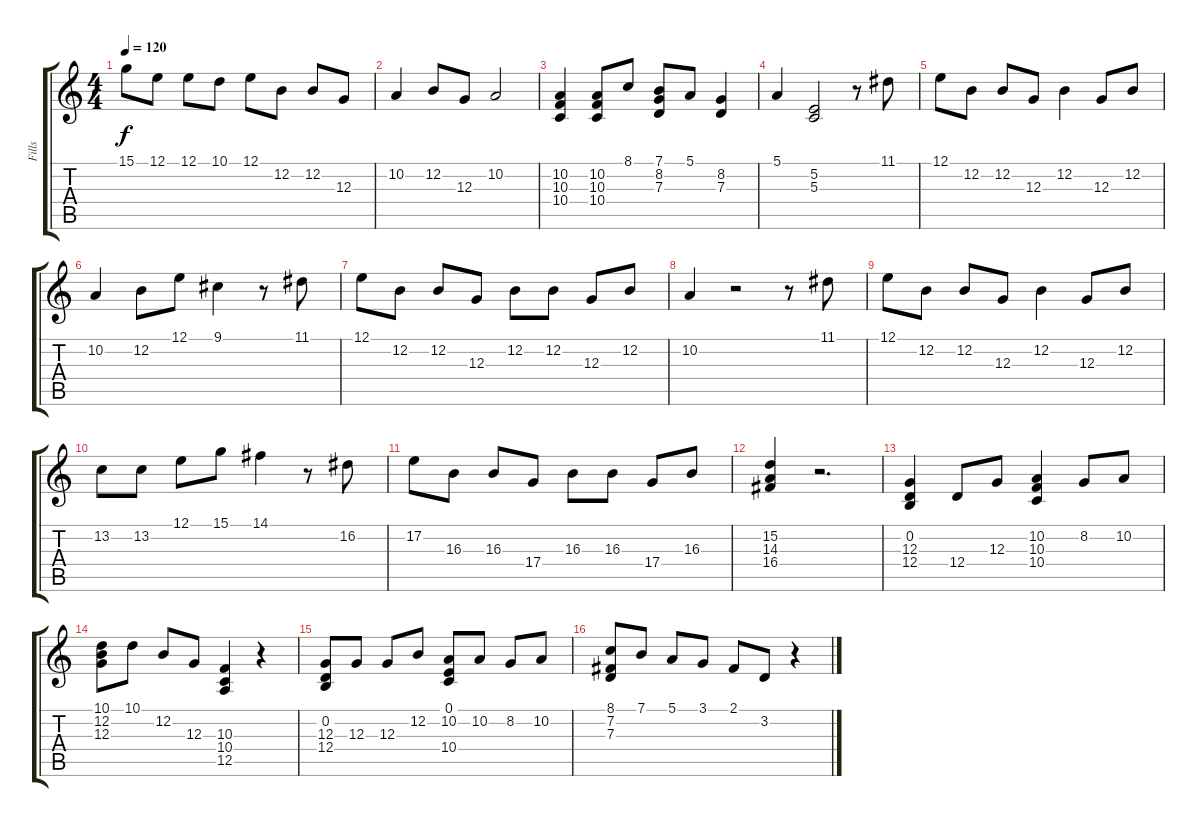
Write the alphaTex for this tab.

\track ("Fills" "Fills") {instrument rockorgan}
\staff {score tabs}
\tuning (E4 B3 G3 D3 A2 E2) {hide}
\ts (4 4)
\tempo 120
\clef g2
\ks c
15.1.8{dy f} 12.1.8 12.1.8 10.1.8 12.1.8 12.2.8 12.2.8 12.3.8 |
10.2.4 12.2.8 12.3.8 10.2.2 |
(10.2 10.3 10.4).4 (10.2 10.3 10.4).8 8.1.8 (7.1 8.2 7.3).8 5.1.8 (8.2 7.3).4 |
5.1.4 (5.2 5.3).2 r.8 11.1.8 |
12.1.8 12.2.8 12.2.8 12.3.8 12.2.4 12.3.8 12.2.8 |
10.2.4 12.2.8 12.1.8 9.1.4 r.8 11.1.8 |
12.1.8 12.2.8 12.2.8 12.3.8 12.2.8 12.2.8 12.3.8 12.2.8 |
10.2.4 r.2 r.8 11.1.8 |
12.1.8 12.2.8 12.2.8 12.3.8 12.2.4 12.3.8 12.2.8 |
13.2.8 13.2.8 12.1.8 15.1.8 14.1.4 r.8 16.2.8 |
17.2.8 16.3.8 16.3.8 17.4.8 16.3.8 16.3.8 17.4.8 16.3.8 |
(15.2 14.3 16.4).4 r.2{d} |
(0.2 12.3 12.4).4 12.4.8 12.3.8 (10.2 10.3 10.4).4 8.2.8 10.2.8 |
(10.1 12.2 12.3).8 10.1.8 12.2.8 12.3.8 (10.3 10.4 12.5).4 r.4 |
(0.2 12.3 12.4).8 12.3.8 12.3.8 12.2.8 (0.1 10.2 10.4).8 10.2.8 8.2.8 10.2.8 |
(8.1 7.2 7.3).8 7.1.8 5.1.8 3.1.8 2.1.8 3.2.8 r.4
